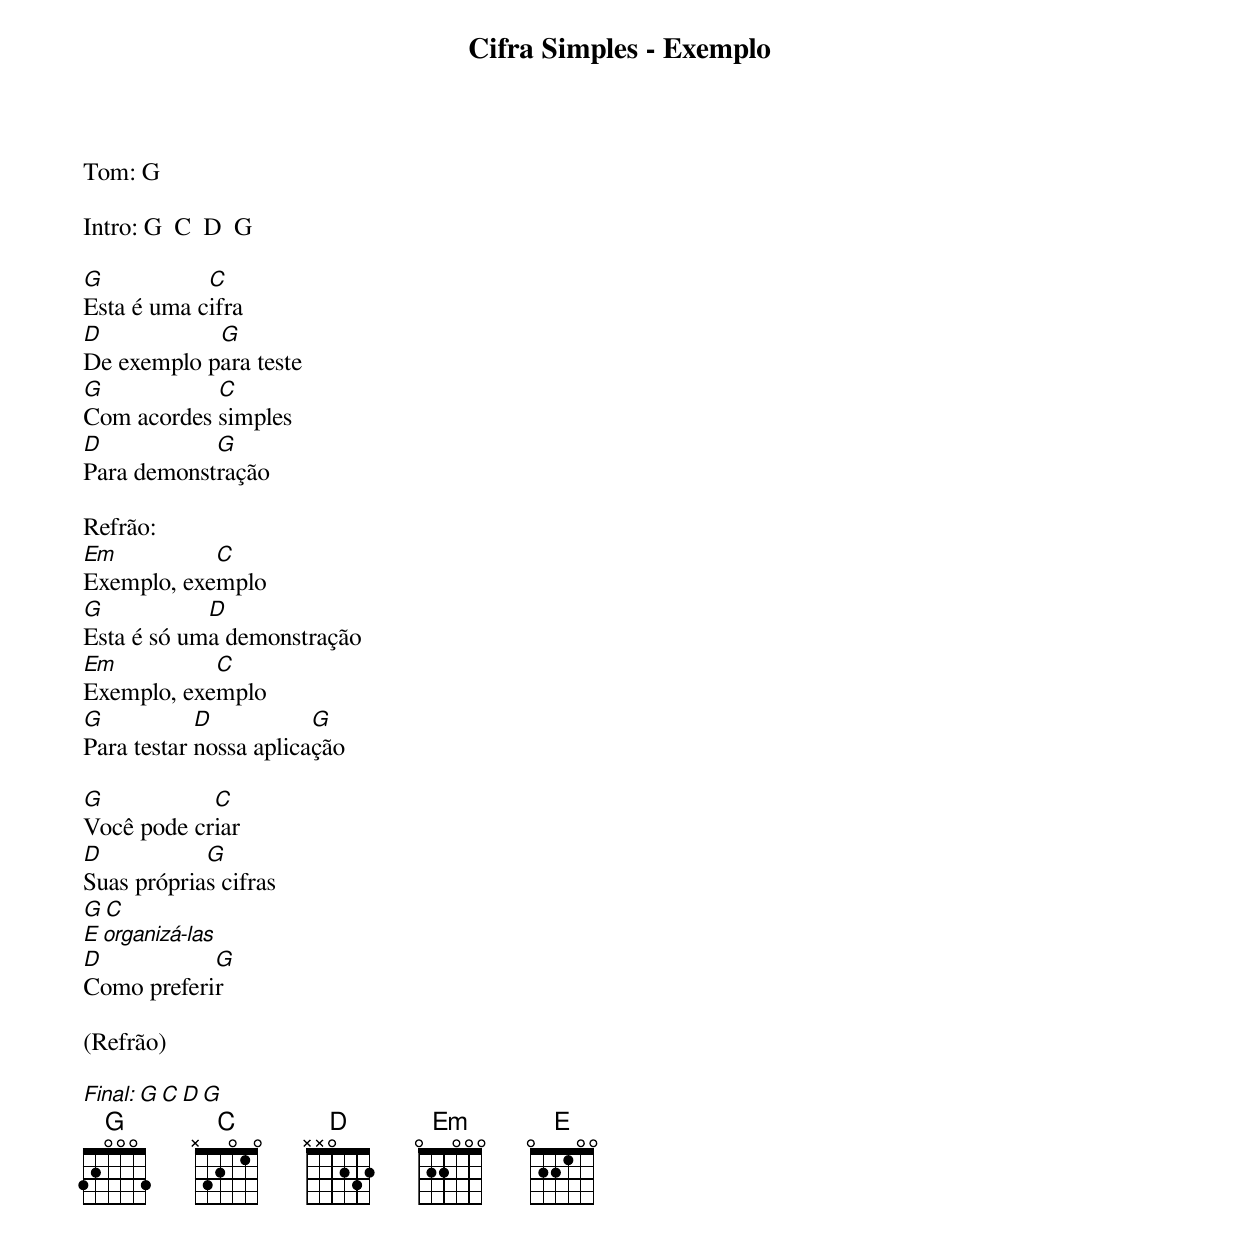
Cifra Simples - Exemplo

Tom: G

Intro: G  C  D  G

G           C
Esta é uma cifra
D           G
De exemplo para teste
G           C
Com acordes simples
D           G
Para demonstração

Refrão:
Em          C
Exemplo, exemplo
G           D
Esta é só uma demonstração
Em          C
Exemplo, exemplo
G           D           G
Para testar nossa aplicação

G           C
Você pode criar
D           G
Suas próprias cifras
G           C
E organizá-las
D           G
Como preferir

(Refrão)

Final: G  C  D  G
